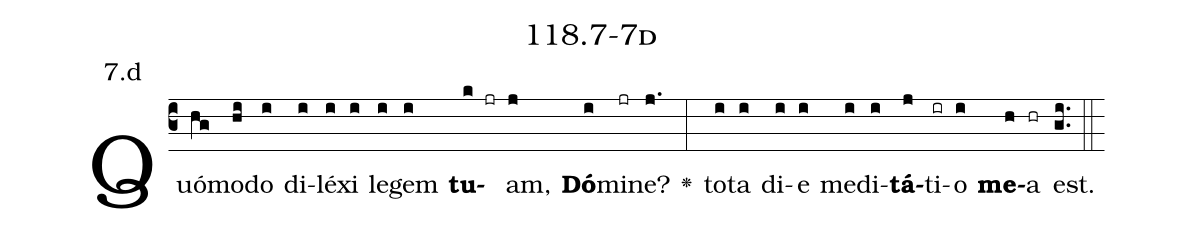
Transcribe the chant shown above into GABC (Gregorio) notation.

name: 118.7-7d;
annotation: 7.d;
%%
(c3)Quó(hg)mo(hi)do(i) di(i)lé(i)xi(i) le(i)gem(i) <b>tu</b>(k jr)am,(j) <b>Dó</b>(i)mi(jr)ne?(j.) <v>\greheightstar</v>(:) to(i)ta(i) di(i)e(i) me(i)di(i)<b>tá</b>(j)ti(ir)o(i) <b>me</b>(h)a(hr) est.(gi..) (::)


%E(i) u(i) o(j) u(i) a(h) e.(gi..) (::)
